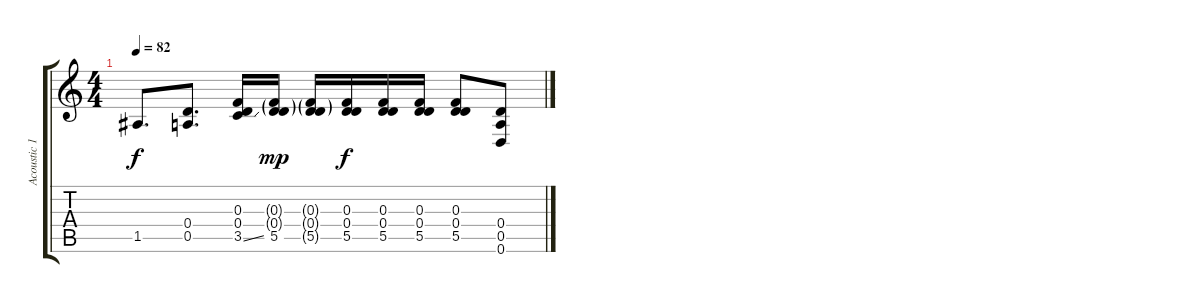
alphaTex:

\track ("Acoustic 12 string" "Acoustic 1") {instrument acousticguitarsteel}
\staff {score tabs}
\tuning (E4 A3 F3 D3 A2 D2) {hide}
\ts (4 4)
\tempo 82
\clef g2
\ks c
1.5.8{d dy f} (0.4 0.5).8{d} (0.3 0.4 3.5{ss}).16 (0.3{g} 0.4{g} 5.5).16{dy mp} (0.3{g} 0.4{g} 5.5{g}).16 (0.3 0.4 5.5).16{dy f} (0.3 0.4 5.5).16 (0.3 0.4 5.5).16 (0.3 0.4 5.5).8 (0.4 0.5 0.6).8
